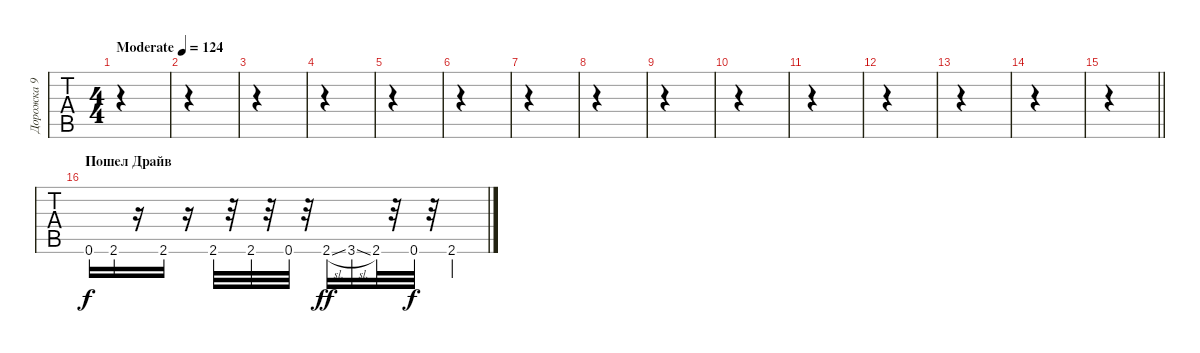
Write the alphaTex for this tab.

\track ("Дорожка 9" "Дорожка 9") {instrument overdrivenguitar}
\staff {tabs}
\tuning (D4 A3 F3 C3 G2 D2) {hide}
\ts (4 4)
\tempo (124 "Moderate")
\clef g2
\ks c
|
|
|
|
|
|
|
|
|
|
|
|
|
|
\barLineRight lightlight
|
\section ("" "Пошел Драйв")
0.6.16 2.6.16 r.16 2.6.16 r.16 2.6.32 r.32 2.6.32 r.32 0.6.32 r.32 2.6{sl}.16{dy ff} 3.6{sl}.16 2.6.32 r.32 0.6.32{dy f} r.32 2.6.4
